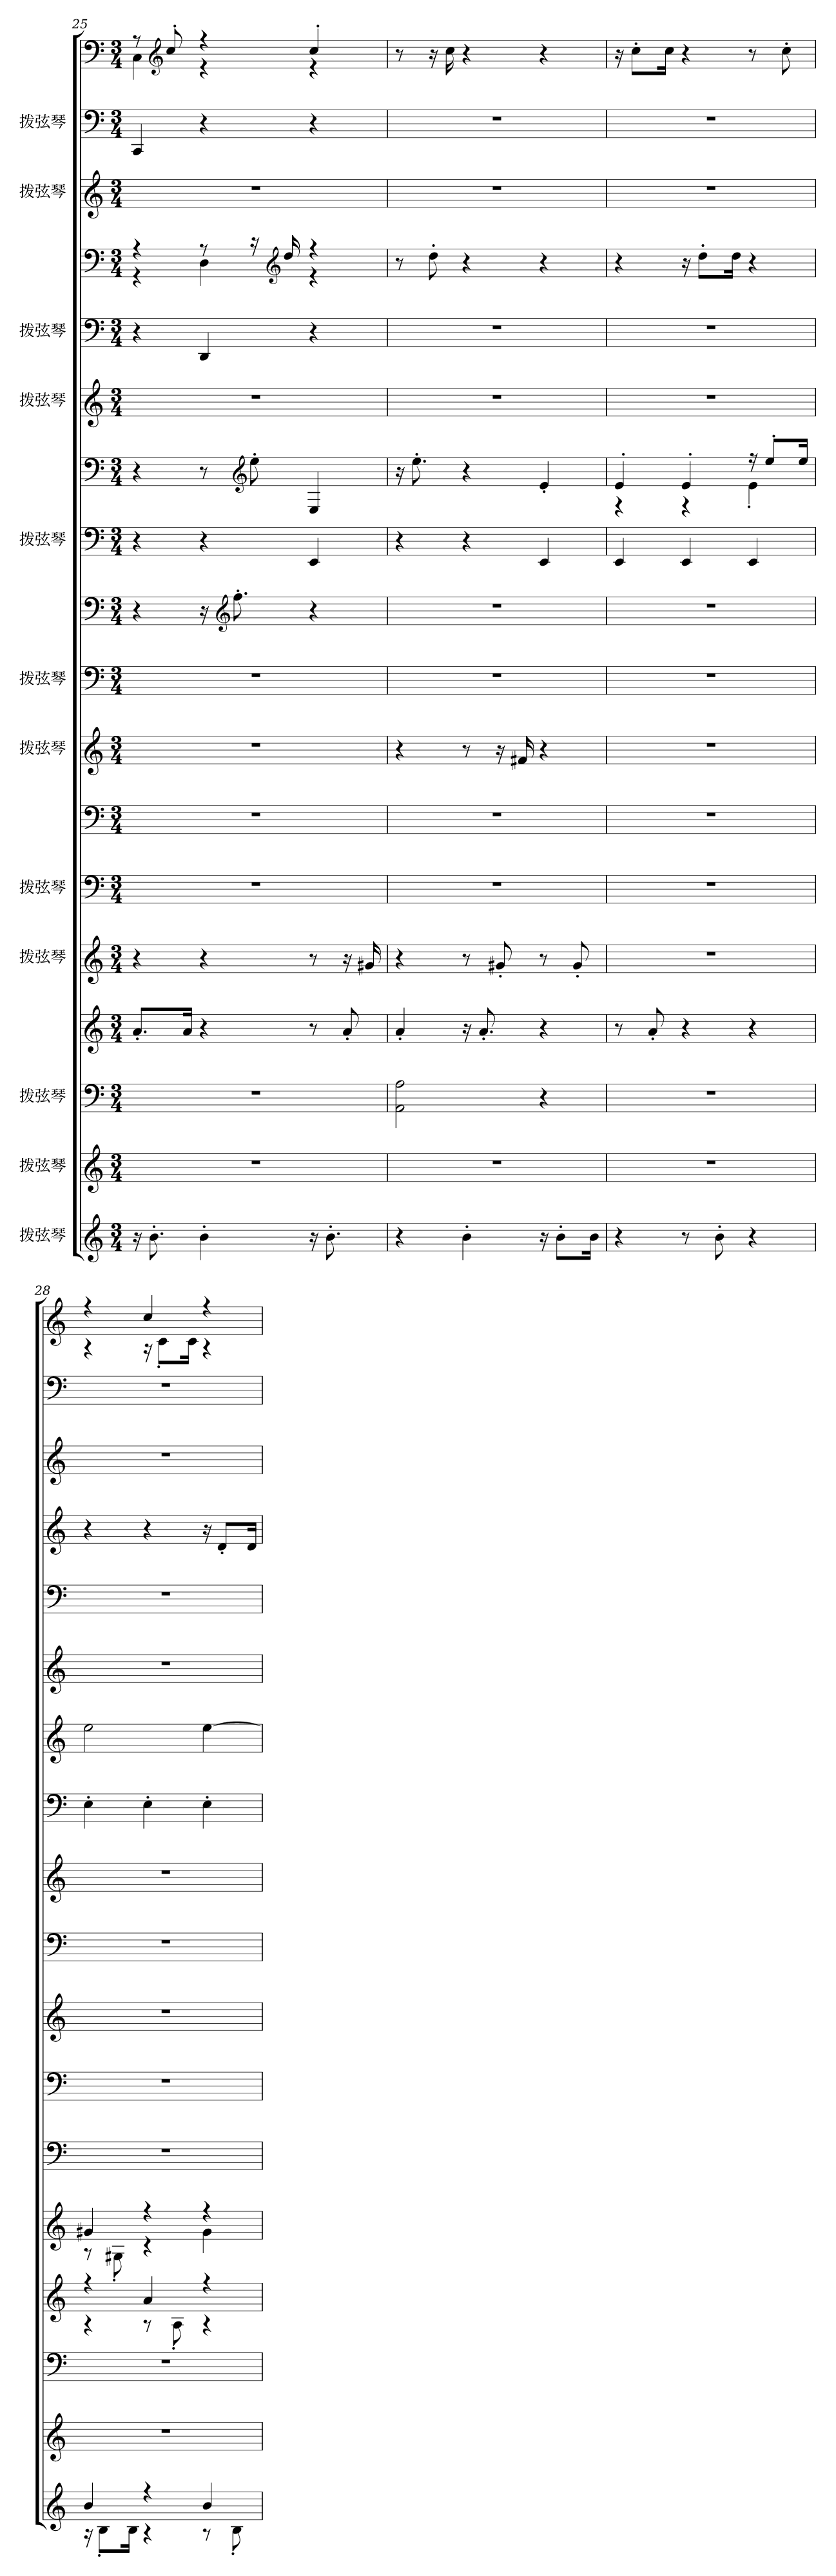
**kern	**kern	**kern	**kern	**kern	**kern	**kern	**kern	**kern	**kern	**kern	**kern	**kern	**kern	**kern	**kern	**kern	**kern
*part12	*part11	*part10	*part10	*part9	*part8	*part8	*part7	*part6	*part6	*part5	*part5	*part4	*part3	*part3	*part2	*part1	*part1
*staff18	*staff17	*staff16	*staff15	*staff14	*staff13	*staff12	*staff11	*staff10	*staff9	*staff8	*staff7	*staff6	*staff5	*staff4	*staff3	*staff2	*staff1
*I"拨弦琴	*I"拨弦琴	*I"拨弦琴	*	*I"拨弦琴	*I"拨弦琴	*	*I"拨弦琴	*I"拨弦琴	*	*I"拨弦琴	*	*I"拨弦琴	*I"拨弦琴	*	*I"拨弦琴	*I"拨弦琴	*
*clefG2	*clefG2	*clefF4	*clefG2	*clefG2	*clefF4	*clefF4	*clefG2	*clefF4	*clefF4	*clefF4	*clefF4	*clefG2	*clefF4	*clefF4	*clefG2	*clefF4	*clefF4
*k[]	*k[]	*k[]	*k[]	*k[]	*k[]	*k[]	*k[]	*k[]	*k[]	*k[]	*k[]	*k[]	*k[]	*k[]	*k[]	*k[]	*k[]
*M3/4	*M3/4	*M3/4	*M3/4	*M3/4	*M3/4	*M3/4	*M3/4	*M3/4	*M3/4	*M3/4	*M3/4	*M3/4	*M3/4	*M3/4	*M3/4	*M3/4	*M3/4
=25	=25	=25	=25	=25	=25	=25	=25	=25	=25	=25	=25	=25	=25	=25	=25	=25	=25
*	*	*	*	*	*	*	*	*	*	*	*	*	*	*^	*	*	*^
16r	2.r	2.r	8.a'/L	4r	2.r	2.r	2.r	2.r	4r	4r	4r	2.r	4r	4r	4r	2.r	4CC/	8r	4C\
8.b'\	.	.	.	.	.	.	.	.	.	.	.	.	.	.	.	.	.	.	.
*	*	*	*	*	*	*	*	*	*	*	*	*	*	*	*	*	*	*clefG2	*
.	.	.	.	.	.	.	.	.	.	.	.	.	.	.	.	.	.	8cc'/	.
.	.	.	16a/Jk	.	.	.	.	.	.	.	.	.	.	.	.	.	.	.	.
4b'\	.	.	4r	4r	.	.	.	.	16r	4r	8r	.	4DD/	8r	4D\	.	4r	4r	4r
*	*	*	*	*	*	*	*	*	*clefG2	*	*	*	*	*	*	*	*	*	*
.	.	.	.	.	.	.	.	.	8.ff'\	.	.	.	.	.	.	.	.	.	.
*	*	*	*	*	*	*	*	*	*	*	*clefG2	*	*	*	*	*	*	*	*
.	.	.	.	.	.	.	.	.	.	.	8ee'\	.	.	16r	.	.	.	.	.
*	*	*	*	*	*	*	*	*	*	*	*	*	*	*clefG2	*	*	*	*	*
.	.	.	.	.	.	.	.	.	.	.	.	.	.	16dd/	.	.	.	.	.
16r	.	.	8r	8r	.	.	.	.	4r	4EE/	4E/	.	4r	4r	4r	.	4r	4cc'/	4r
8.b'\	.	.	.	.	.	.	.	.	.	.	.	.	.	.	.	.	.	.	.
.	.	.	8a'/	16r	.	.	.	.	.	.	.	.	.	.	.	.	.	.	.
.	.	.	.	16g#X/	.	.	.	.	.	.	.	.	.	.	.	.	.	.	.
*	*	*	*	*	*	*	*	*	*	*	*	*	*	*v	*v	*	*	*v	*v
!!LO:PB:g=z
=26	=26	=26	=26	=26	=26	=26	=26	=26	=26	=26	=26	=26	=26	=26	=26	=26	=26
4r	2.r	2AA\ 2A\	4a'/	4r	2.r	2.r	4r	2.r	2.r	4r	16r	2.r	2.r	8r	2.r	2.r	8r
.	.	.	.	.	.	.	.	.	.	.	8.ee'\	.	.	.	.	.	.
.	.	.	.	.	.	.	.	.	.	.	.	.	.	8dd'\	.	.	16r
.	.	.	.	.	.	.	.	.	.	.	.	.	.	.	.	.	16cc\
4b'\	.	.	16r	8r	.	.	8r	.	.	4r	4r	.	.	4r	.	.	4r
.	.	.	8.a'/	.	.	.	.	.	.	.	.	.	.	.	.	.	.
.	.	.	.	8g#X'/	.	.	16r	.	.	.	.	.	.	.	.	.	.
.	.	.	.	.	.	.	16f#X/	.	.	.	.	.	.	.	.	.	.
16r	.	4r	4r	8r	.	.	4r	.	.	4EE/	4e'/	.	.	4r	.	.	4r
8b'\L	.	.	.	.	.	.	.	.	.	.	.	.	.	.	.	.	.
.	.	.	.	8g#'/	.	.	.	.	.	.	.	.	.	.	.	.	.
16b\Jk	.	.	.	.	.	.	.	.	.	.	.	.	.	.	.	.	.
=27	=27	=27	=27	=27	=27	=27	=27	=27	=27	=27	=27	=27	=27	=27	=27	=27	=27
*	*	*	*	*	*	*	*	*	*	*	*^	*	*	*	*	*	*
4r	2.r	2.r	8r	2.r	2.r	2.r	2.r	2.r	2.r	4EE/	4e'/	4r	2.r	2.r	4r	2.r	2.r	16r
.	.	.	.	.	.	.	.	.	.	.	.	.	.	.	.	.	.	8cc'\L
.	.	.	8a'/	.	.	.	.	.	.	.	.	.	.	.	.	.	.	.
.	.	.	.	.	.	.	.	.	.	.	.	.	.	.	.	.	.	16cc\Jk
8r	.	.	4r	.	.	.	.	.	.	4EE/	4e'/	4r	.	.	16r	.	.	4r
.	.	.	.	.	.	.	.	.	.	.	.	.	.	.	8dd'\L	.	.	.
8b'\	.	.	.	.	.	.	.	.	.	.	.	.	.	.	.	.	.	.
.	.	.	.	.	.	.	.	.	.	.	.	.	.	.	16dd\Jk	.	.	.
4r	.	.	4r	.	.	.	.	.	.	4EE/	16r	4e'\	.	.	4r	.	.	8r
.	.	.	.	.	.	.	.	.	.	.	8ee'/L	.	.	.	.	.	.	.
.	.	.	.	.	.	.	.	.	.	.	.	.	.	.	.	.	.	8cc'\
.	.	.	.	.	.	.	.	.	.	.	16ee/Jk	.	.	.	.	.	.	.
*	*	*	*	*	*	*	*	*	*	*	*v	*v	*	*	*	*	*	*
=28	=28	=28	=28	=28	=28	=28	=28	=28	=28	=28	=28	=28	=28	=28	=28	=28	=28
*^	*	*	*^	*^	*	*	*	*	*	*	*	*	*	*	*	*	*^
4b/	16r	2.r	2.r	4r	4r	4g#X/	8r	2.r	2.r	2.r	2.r	2.r	4E'\	2ee\	2.r	2.r	4r	2.r	2.r	4r	4r
.	8B'\L	.	.	.	.	.	.	.	.	.	.	.	.	.	.	.	.	.	.	.	.
.	.	.	.	.	.	.	8G#X'\	.	.	.	.	.	.	.	.	.	.	.	.	.	.
.	16B\Jk	.	.	.	.	.	.	.	.	.	.	.	.	.	.	.	.	.	.	.	.
4r	4r	.	.	4a/	8r	4r	4r	.	.	.	.	.	4E'\	.	.	.	4r	.	.	4cc/	16r
.	.	.	.	.	.	.	.	.	.	.	.	.	.	.	.	.	.	.	.	.	8c'\L
.	.	.	.	.	8A'\	.	.	.	.	.	.	.	.	.	.	.	.	.	.	.	.
.	.	.	.	.	.	.	.	.	.	.	.	.	.	.	.	.	.	.	.	.	16c\Jk
4b/	8r	.	.	4r	4r	4r	4g#\	.	.	.	.	.	4E'\	[4ee\	.	.	16r	.	.	4r	4r
.	.	.	.	.	.	.	.	.	.	.	.	.	.	.	.	.	8d'/L	.	.	.	.
.	8B'\	.	.	.	.	.	.	.	.	.	.	.	.	.	.	.	.	.	.	.	.
.	.	.	.	.	.	.	.	.	.	.	.	.	.	.	.	.	16d/Jk	.	.	.	.
*	*	*	*	*v	*v	*	*	*	*	*	*	*	*	*	*	*	*	*	*	*v	*v
*v	*v	*	*	*	*v	*v	*	*	*	*	*	*	*	*	*	*	*	*	*
=	=	=	=	=	=	=	=	=	=	=	=	=	=	=	=	=	=
*-	*-	*-	*-	*-	*-	*-	*-	*-	*-	*-	*-	*-	*-	*-	*-	*-	*-
